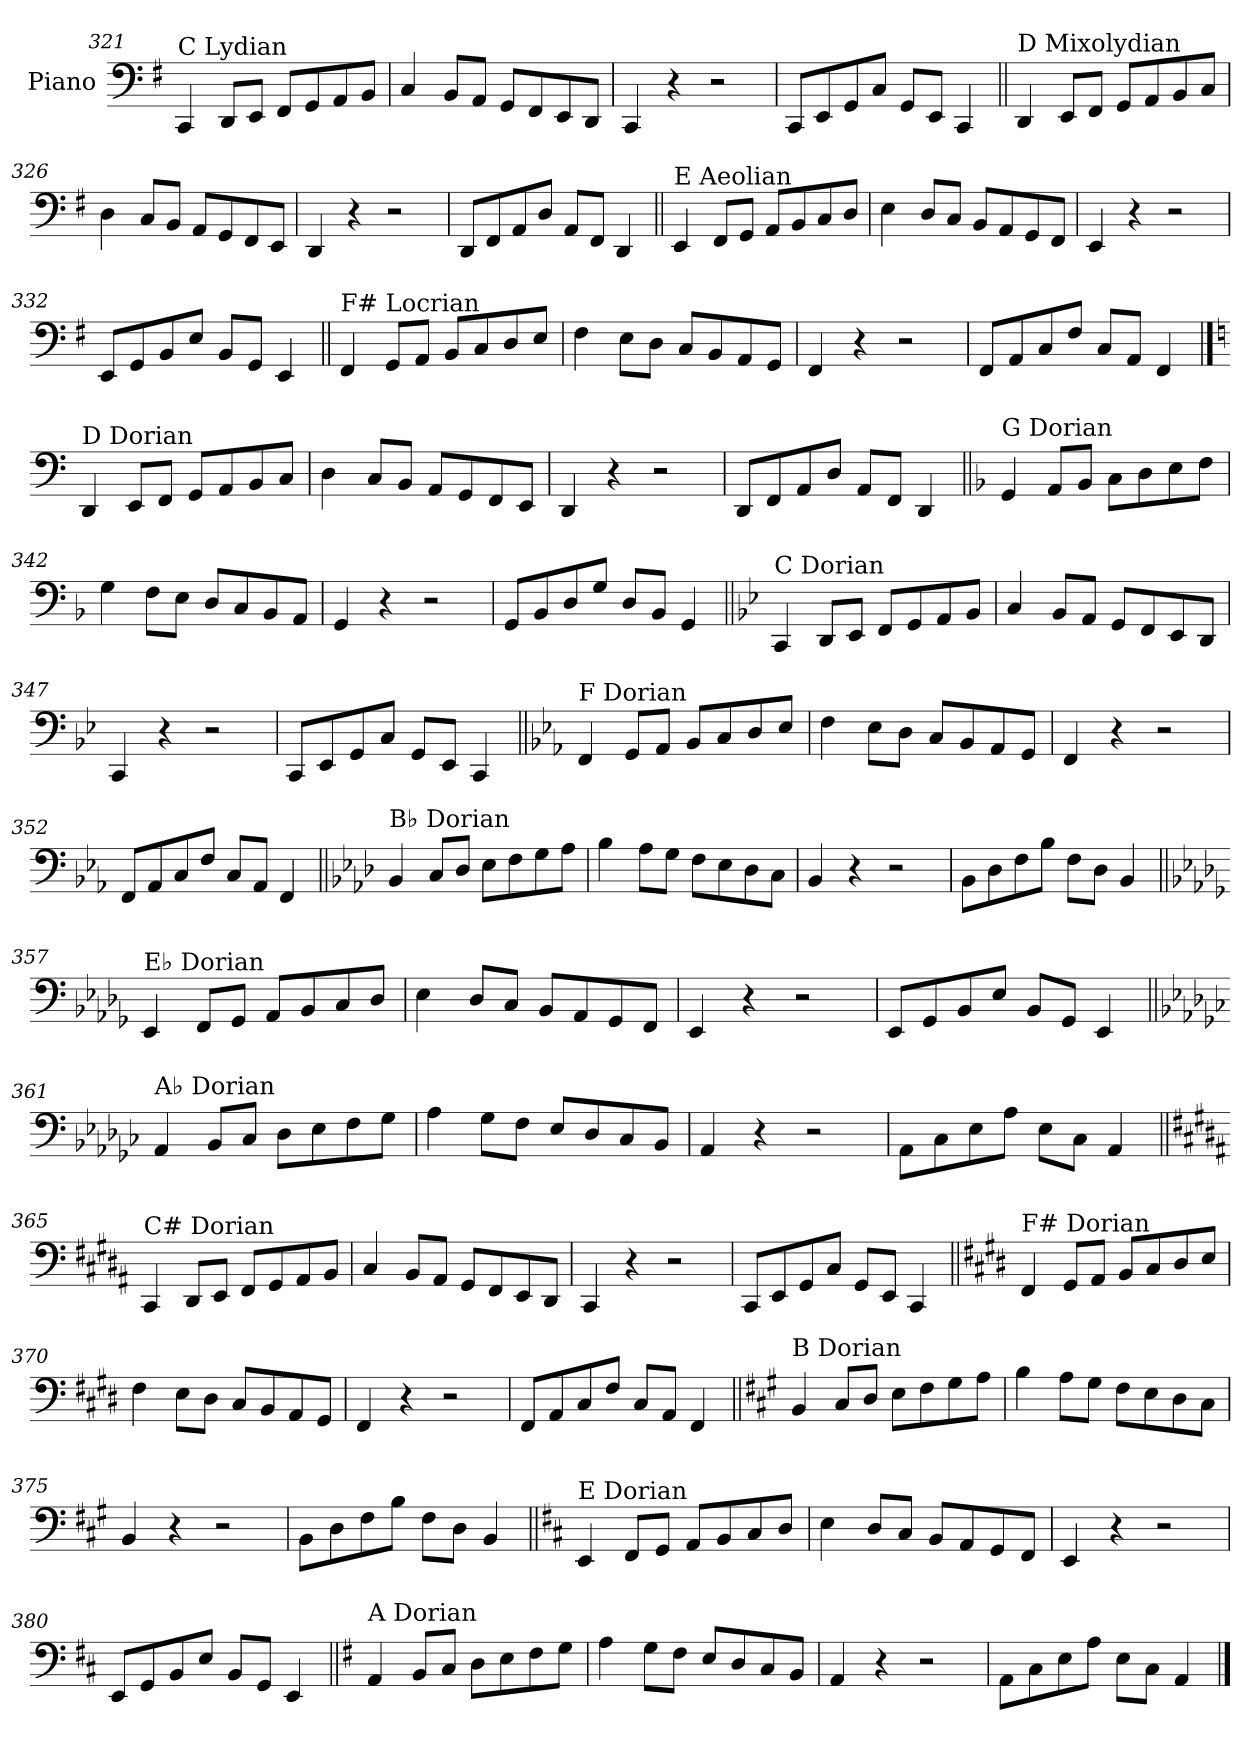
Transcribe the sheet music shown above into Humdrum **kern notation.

**kern
*part1
*staff1
*I"Piano
*I'Pno.
!!LO:LB:g=z
*clefF4
*k[f#]
=321
!LO:TX:a:t=C Lydian
4CC/
8DD/L
8EE/J
8FF#/L
8GG/
8AA/
8BB/J
=322
4C/
8BB/L
8AA/J
8GG/L
8FF#/
8EE/
8DD/J
=323
4CC/
4r
2r
=324
8CC/L
8EE/
8GG/
8C/J
8GG/L
8EE/J
4CC/
!!LO:LB:g=z
=325||
!LO:TX:a:t=D Mixolydian
4DD/
8EE/L
8FF#/J
8GG/L
8AA/
8BB/
8C/J
=326
4D\
8C/L
8BB/J
8AA/L
8GG/
8FF#/
8EE/J
=327
4DD/
4r
2r
=328
8DD/L
8FF#/
8AA/
8D/J
8AA/L
8FF#/J
4DD/
!!LO:LB:g=z
=329||
!LO:TX:a:t=E Aeolian
4EE/
8FF#/L
8GG/J
8AA/L
8BB/
8C/
8D/J
=330
4E\
8D/L
8C/J
8BB/L
8AA/
8GG/
8FF#/J
=331
4EE/
4r
2r
=332
8EE/L
8GG/
8BB/
8E/J
8BB/L
8GG/J
4EE/
!!LO:LB:g=z
=333||
!LO:TX:a:t=F# Locrian
4FF#/
8GG/L
8AA/J
8BB/L
8C/
8D/
8E/J
=334
4F#\
8E\L
8D\J
8C/L
8BB/
8AA/
8GG/J
=335
4FF#/
4r
2r
=336
8FF#/L
8AA/
8C/
8F#/J
8C/L
8AA/J
4FF#/
!!LO:PB:g=z
==337
*k[]
!LO:TX:a:t=D Dorian
4DD/
8EE/L
8FF/J
8GG/L
8AA/
8BB/
8C/J
=338
4D\
8C/L
8BB/J
8AA/L
8GG/
8FF/
8EE/J
=339
4DD/
4r
2r
=340
8DD/L
8FF/
8AA/
8D/J
8AA/L
8FF/J
4DD/
!!LO:LB:g=z
=341||
*k[b-]
!LO:TX:a:t=G Dorian
4GG/
8AA/L
8BB-/J
8C\L
8D\
8E\
8F\J
=342
4G\
8F\L
8E\J
8D/L
8C/
8BB-/
8AA/J
=343
4GG/
4r
2r
=344
8GG/L
8BB-/
8D/
8G/J
8D/L
8BB-/J
4GG/
!!LO:LB:g=z
=345||
*k[b-e-]
!LO:TX:a:t=C Dorian
4CC/
8DD/L
8EE-/J
8FF/L
8GG/
8AA/
8BB-/J
=346
4C/
8BB-/L
8AA/J
8GG/L
8FF/
8EE-/
8DD/J
=347
4CC/
4r
2r
=348
8CC/L
8EE-/
8GG/
8C/J
8GG/L
8EE-/J
4CC/
!!LO:LB:g=z
=349||
*k[b-e-a-]
!LO:TX:a:t=F Dorian
4FF/
8GG/L
8AA-/J
8BB-/L
8C/
8D/
8E-/J
=350
4F\
8E-\L
8D\J
8C/L
8BB-/
8AA-/
8GG/J
=351
4FF/
4r
2r
=352
8FF/L
8AA-/
8C/
8F/J
8C/L
8AA-/J
4FF/
!!LO:LB:g=z
=353||
*k[b-e-a-d-]
!LO:TX:a:t=B♭ Dorian
4BB-/
8C/L
8D-/J
8E-\L
8F\
8G\
8A-\J
=354
4B-\
8A-\L
8G\J
8F\L
8E-\
8D-\
8C\J
=355
4BB-/
4r
2r
=356
8BB-\L
8D-\
8F\
8B-\J
8F\L
8D-\J
4BB-/
!!LO:LB:g=z
=357||
*k[b-e-a-d-g-]
!LO:TX:a:t=E♭ Dorian
4EE-/
8FF/L
8GG-/J
8AA-/L
8BB-/
8C/
8D-/J
=358
4E-\
8D-/L
8C/J
8BB-/L
8AA-/
8GG-/
8FF/J
=359
4EE-/
4r
2r
=360
8EE-/L
8GG-/
8BB-/
8E-/J
8BB-/L
8GG-/J
4EE-/
!!LO:LB:g=z
=361||
*k[b-e-a-d-g-c-]
!LO:TX:a:t=A♭ Dorian
4AA-/
8BB-/L
8C-/J
8D-\L
8E-\
8F\
8G-\J
=362
4A-\
8G-\L
8F\J
8E-/L
8D-/
8C-/
8BB-/J
=363
4AA-/
4r
2r
=364
8AA-\L
8C-\
8E-\
8A-\J
8E-\L
8C-\J
4AA-/
!!LO:LB:g=z
=365||
*k[f#c#g#d#a#]
!LO:TX:a:t=C# Dorian
4CC#/
8DD#/L
8EE/J
8FF#/L
8GG#/
8AA#/
8BB/J
=366
4C#/
8BB/L
8AA#/J
8GG#/L
8FF#/
8EE/
8DD#/J
=367
4CC#/
4r
2r
=368
8CC#/L
8EE/
8GG#/
8C#/J
8GG#/L
8EE/J
4CC#/
!!LO:LB:g=z
=369||
*k[f#c#g#d#]
!LO:TX:a:t=F# Dorian
4FF#/
8GG#/L
8AA/J
8BB/L
8C#/
8D#/
8E/J
=370
4F#\
8E\L
8D#\J
8C#/L
8BB/
8AA/
8GG#/J
=371
4FF#/
4r
2r
=372
8FF#/L
8AA/
8C#/
8F#/J
8C#/L
8AA/J
4FF#/
!!LO:LB:g=z
=373||
*k[f#c#g#]
!LO:TX:a:t=B Dorian
4BB/
8C#/L
8D/J
8E\L
8F#\
8G#\
8A\J
=374
4B\
8A\L
8G#\J
8F#\L
8E\
8D\
8C#\J
=375
4BB/
4r
2r
=376
8BB\L
8D\
8F#\
8B\J
8F#\L
8D\J
4BB/
!!LO:LB:g=z
=377||
*k[f#c#]
!LO:TX:a:t=E Dorian
4EE/
8FF#/L
8GG/J
8AA/L
8BB/
8C#/
8D/J
=378
4E\
8D/L
8C#/J
8BB/L
8AA/
8GG/
8FF#/J
=379
4EE/
4r
2r
=380
8EE/L
8GG/
8BB/
8E/J
8BB/L
8GG/J
4EE/
!!LO:LB:g=z
=381||
*k[f#]
!LO:TX:a:t=A Dorian
4AA/
8BB/L
8C/J
8D\L
8E\
8F#\
8G\J
=382
4A\
8G\L
8F#\J
8E/L
8D/
8C/
8BB/J
=383
4AA/
4r
2r
=384
8AA\L
8C\
8E\
8A\J
8E\L
8C\J
4AA/
==
*-
